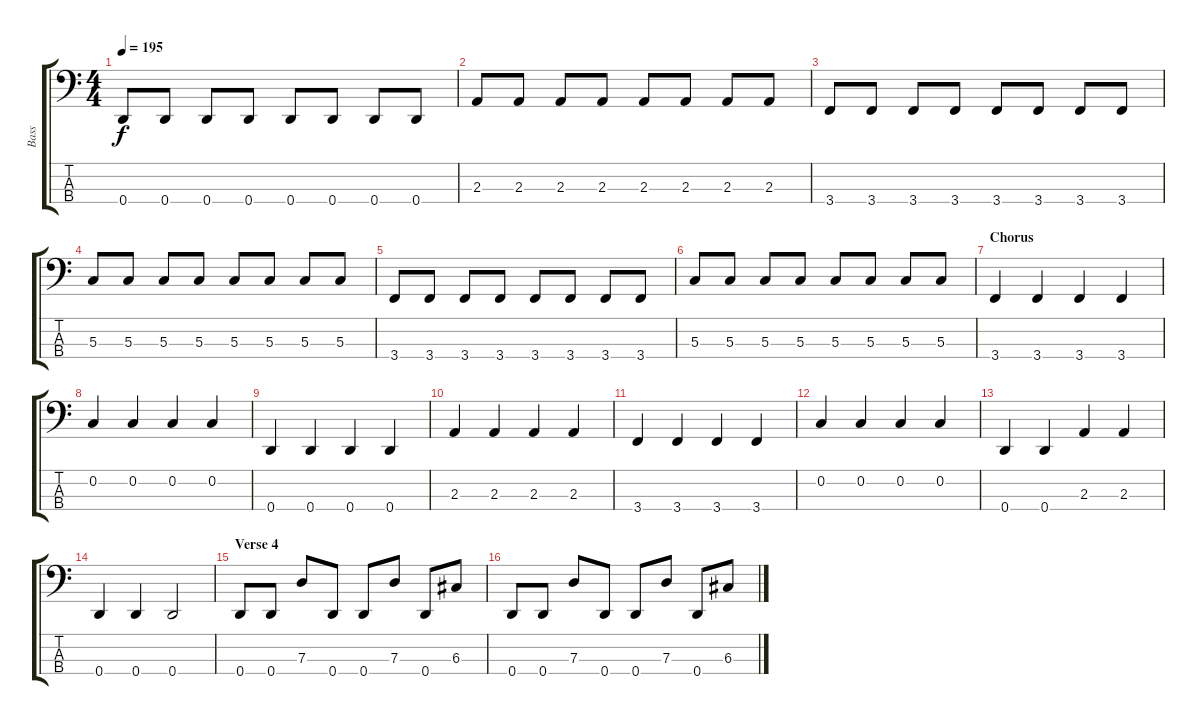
\track ("Bass" "Bass") {instrument electricbassfinger}
\staff {score tabs}
\tuning (F2 C2 G1 D1) {hide}
\ts (4 4)
\tempo 195
\clef f4
\ks c
0.4.8{dy f} 0.4.8 0.4.8 0.4.8 0.4.8 0.4.8 0.4.8 0.4.8 |
2.3.8 2.3.8 2.3.8 2.3.8 2.3.8 2.3.8 2.3.8 2.3.8 |
3.4.8 3.4.8 3.4.8 3.4.8 3.4.8 3.4.8 3.4.8 3.4.8 |
5.3.8 5.3.8 5.3.8 5.3.8 5.3.8 5.3.8 5.3.8 5.3.8 |
3.4.8 3.4.8 3.4.8 3.4.8 3.4.8 3.4.8 3.4.8 3.4.8 |
5.3.8 5.3.8 5.3.8 5.3.8 5.3.8 5.3.8 5.3.8 5.3.8 |
\section ("" "Chorus")
3.4.4 3.4.4 3.4.4 3.4.4 |
0.2.4 0.2.4 0.2.4 0.2.4 |
0.4.4 0.4.4 0.4.4 0.4.4 |
2.3.4 2.3.4 2.3.4 2.3.4 |
3.4.4 3.4.4 3.4.4 3.4.4 |
0.2.4 0.2.4 0.2.4 0.2.4 |
0.4.4 0.4.4 2.3.4 2.3.4 |
0.4.4 0.4.4 0.4.2 |
\section ("" "Verse 4")
0.4.8 0.4.8 7.3.8 0.4.8 0.4.8 7.3.8 0.4.8 6.3.8 |
0.4.8 0.4.8 7.3.8 0.4.8 0.4.8 7.3.8 0.4.8 6.3.8
